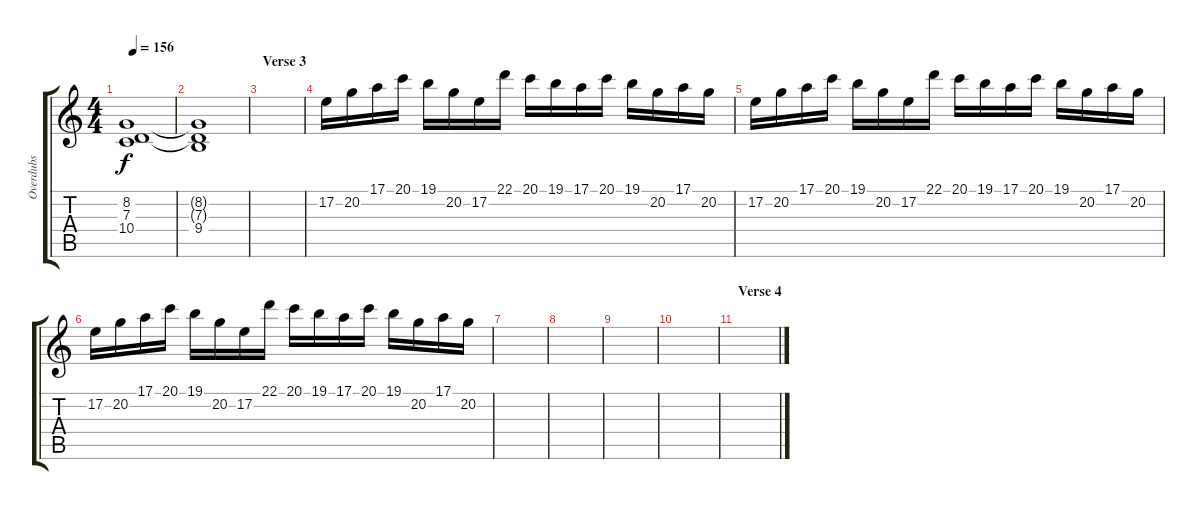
\track ("Overdubs" "Overdubs") {instrument synthstrings1}
\staff {score tabs}
\tuning (E4 B3 G3 D3 A2 E2) {hide}
\ts (4 4)
\tempo 156
\clef g2
\ks c
(8.2{t} 7.3{t} 10.4).1{dy f} |
(8.2{t} 7.3{t} 9.4).1 |
\section ("" "Verse 3")
|
17.2.16{volume 6 instrument lead2sawtooth} 20.2.16 17.1.16 20.1.16 19.1.16 20.2.16 17.2.16 22.1.16 20.1.16 19.1.16 17.1.16 20.1.16 19.1.16 20.2.16 17.1.16 20.2.16 |
17.2.16 20.2.16 17.1.16 20.1.16 19.1.16 20.2.16 17.2.16 22.1.16 20.1.16 19.1.16 17.1.16 20.1.16 19.1.16 20.2.16 17.1.16 20.2.16 |
17.2.16{volume 4} 20.2.16 17.1.16 20.1.16 19.1.16 20.2.16 17.2.16 22.1.16 20.1.16 19.1.16 17.1.16 20.1.16 19.1.16 20.2.16 17.1.16 20.2.16 |
|
|
|
|
\section ("" "Verse 4")
